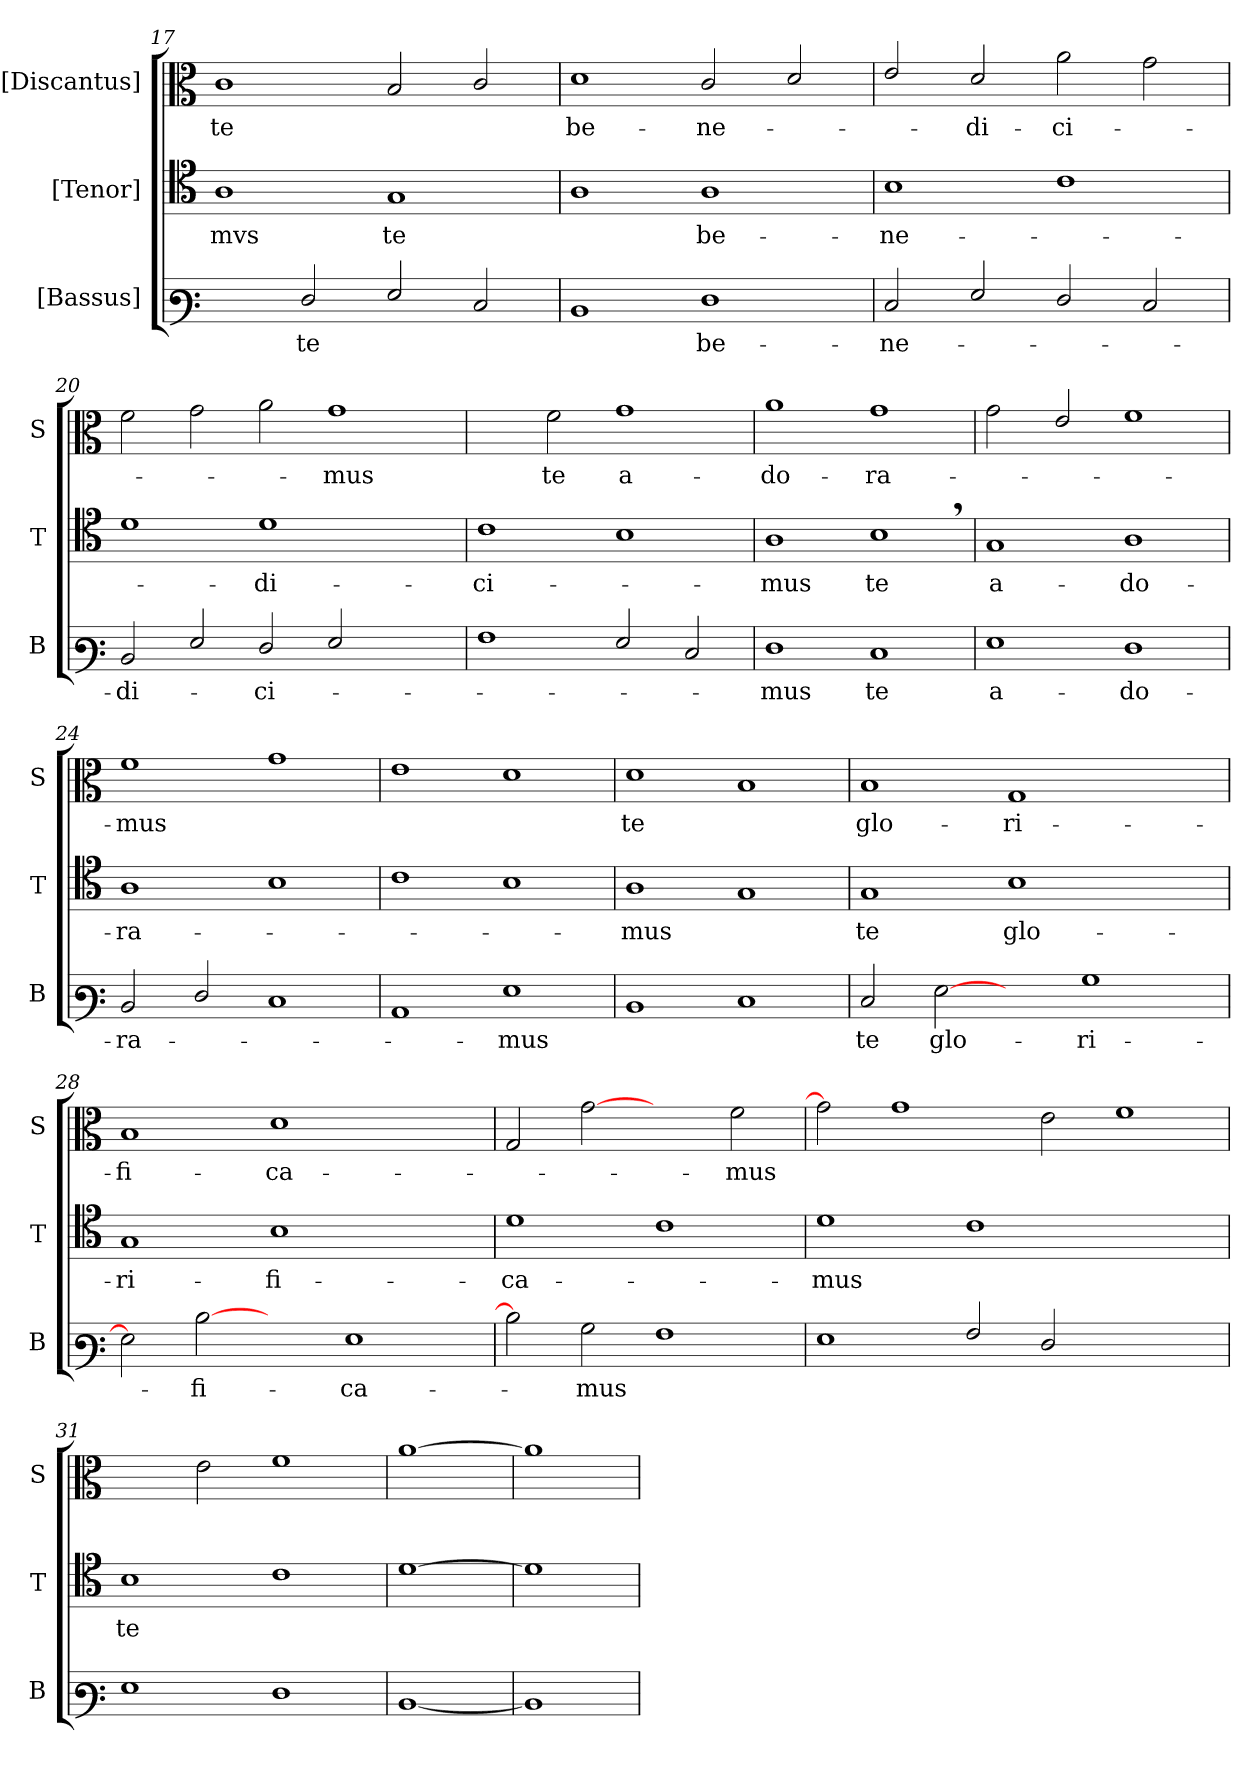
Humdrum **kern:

**kern	**text	**kern	**text	**kern	**text
*part3	*part3	*part2	*part2	*part1	*part1
*staff3	*staff3	*staff2	*staff2	*staff1	*staff1
*I"[Bassus]	*	*I"[Tenor]	*	*I"[Discantus]	*
*I'B	*	*I'T	*	*I'S	*
*clefF3	*	*clefC4	*	*clefC3	*
*k[]	*	*k[]	*	*k[]	*
*C:	*	*C:	*	*C:	*
=17	=17	=17	=17	=17	=17
2ryy	.	1A	-mvs	1c	te
2F/	te	.	.	.	.
2G/	.	1G	te	2B/	.
2E/	.	.	.	2c/	.
=18	=18	=18	=18	=18	=18
1D	.	1A	.	1d	be-
1F	be-	1A	be-	2c/	-ne-
.	.	.	.	2d/	.
=19	=19	=19	=19	=19	=19
2E/	-ne-	1B	-ne-	2e/	.
2G/	.	.	.	2d/	-di-
2F/	.	1c	.	2a\	-ci-
2E/	.	.	.	2g\	.
=20	=20	=20	=20	=20	=20
2D/	-di-	1d	.	2f\	.
2G/	.	.	.	2g\	.
2F/	-ci-	1d	-di-	2a\	.
2G/	.	.	.	1g	-mus
2ryy	.	2ryy	.	.	.
=21	=21	=21	=21	=21	=21
1A	.	1c	-ci-	2ryy	.
.	.	.	.	2f\	te
2G/	.	1B	.	1g	a-
2E/	.	.	.	.	.
=22	=22	=22	=22	=22	=22
1F	mus	1A	mus	1a	-do-
1E	te	1B,	te	1g	-ra-
=23	=23	=23	=23	=23	=23
1G	a-	1G	a-	2g\	.
.	.	.	.	2e/	.
1F	-do-	1A	-do-	1f	.
=24	=24	=24	=24	=24	=24
2D/	-ra-	1A	-ra-	1f	-mus
2F/	.	.	.	.	.
1E	.	1B	.	1g	.
=25	=25	=25	=25	=25	=25
1C	.	1c	.	1e	.
1G	-mus	1B	.	1d	.
=26	=26	=26	=26	=26	=26
1D	.	1A	-mus	1d	te
1E	.	1G	.	1B	.
=27	=27	=27	=27	=27	=27
2E/	te	1G	te	1B	glo-
[2G	glo-	.	.	.	.
2ryy	.	1B	glo-	1G	-ri-
1B	-ri-	.	.	.	.
.	.	2ryy	.	2ryy	.
=28	=28	=28	=28	=28	=28
2G]	.	1G	-ri-	1B	-fi-
[2d	-fi-	.	.	.	.
2ryy	.	1B	-fi-	1d	-ca-
1G	-ca-	.	.	.	.
.	.	2ryy	.	2ryy	.
=29	=29	=29	=29	=29	=29
2d]	.	1d	-ca-	2G/	.
2B\	-mus	.	.	[2g	.
1A	.	1c	.	2ryy	.
.	.	.	.	2f\	-mus
=30	=30	=30	=30	=30	=30
1G	.	1d	-mus	2g]	.
.	.	.	.	1g	.
2A/	.	1c	.	.	.
2F/	.	.	.	2e\	.
1ryy	.	1ryy	.	1f	.
=31	=31	=31	=31	=31	=31
1G	.	1B	te	2ryy	.
.	.	.	.	2e\	.
1F	.	1c	.	1f	.
=32	=32	=32	=32	=32	=32
[1D	.	[1d	.	[1a	.
=33	=33	=33	=33	=33	=33
1D]	.	1d]	.	1a]	.
=	=	=	=	=	=
*-	*-	*-	*-	*-	*-
